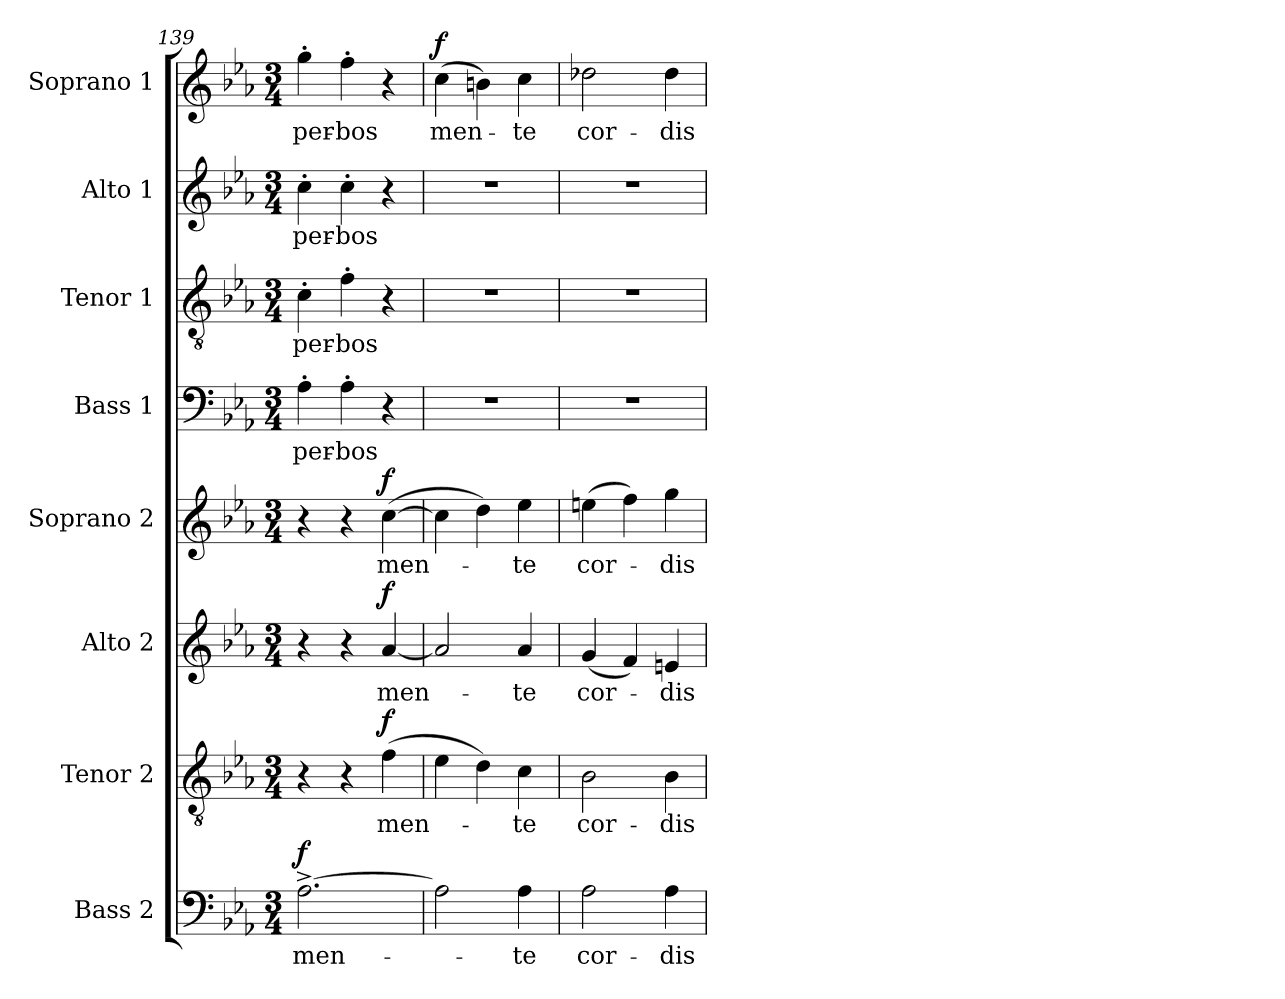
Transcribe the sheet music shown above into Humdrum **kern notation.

**kern	**text	**dynam	**kern	**text	**dynam	**kern	**text	**dynam	**kern	**text	**dynam	**kern	**text	**kern	**text	**kern	**text	**kern	**text	**dynam
*part8	*part8	*part8	*part7	*part7	*part7	*part6	*part6	*part6	*part5	*part5	*part5	*part4	*part4	*part3	*part3	*part2	*part2	*part1	*part1	*part1
*staff8	*staff8	*staff8	*staff7	*staff7	*staff7	*staff6	*staff6	*staff6	*staff5	*staff5	*staff5	*staff4	*staff4	*staff3	*staff3	*staff2	*staff2	*staff1	*staff1	*staff1
*I"Bass 2	*	*	*I"Tenor 2	*	*	*I"Alto 2	*	*	*I"Soprano 2	*	*	*I"Bass 1	*	*I"Tenor 1	*	*I"Alto 1	*	*I"Soprano 1	*	*
*I'B 2.	*	*	*I'T 2.	*	*	*I'A 2.	*	*	*I'S 2.	*	*	*I'B 1.	*	*I'T 1.	*	*I'A 1.	*	*I'S 1.	*	*
!!LO:LB:g=z
*clefF4	*	*	*clefGv2	*	*	*clefG2	*	*	*clefG2	*	*	*clefF4	*	*clefGv2	*	*clefG2	*	*clefG2	*	*
*	*	*	*ITrd7c12	*	*	*	*	*	*	*	*	*	*	*ITrd7c12	*	*	*	*	*	*
*k[b-e-a-]	*	*	*k[b-e-a-]	*	*	*k[b-e-a-]	*	*	*k[b-e-a-]	*	*	*k[b-e-a-]	*	*k[b-e-a-]	*	*k[b-e-a-]	*	*k[b-e-a-]	*	*
*E-:	*	*	*E-:	*	*	*E-:	*	*	*E-:	*	*	*E-:	*	*E-:	*	*E-:	*	*E-:	*	*
*M3/4	*	*	*M3/4	*	*	*M3/4	*	*	*M3/4	*	*	*M3/4	*	*M3/4	*	*M3/4	*	*M3/4	*	*
=139	=139	=139	=139	=139	=139	=139	=139	=139	=139	=139	=139	=139	=139	=139	=139	=139	=139	=139	=139	=139
!	!LO:LY:b:color=#000000	!	!	!	!	!	!	!	!	!	!	!	!	!	!	!	!	!	!	!
!	!	!	!	!	!	!	!	!	!	!	!	!	!LO:LY:b:color=#000000	!	!	!	!	!	!	!
!	!	!	!	!	!	!	!	!	!	!	!	!	!	!	!LO:LY:b:color=#000000	!	!	!	!	!
!	!	!	!	!	!	!	!	!	!	!	!	!	!	!	!	!	!LO:LY:b:color=#000000	!	!	!
!	!	!	!	!	!	!	!	!	!	!	!	!	!	!	!	!	!	!	!LO:LY:b:color=#000000	!
[2.A-^i\	men-	f	4r	.	.	4r	.	.	4r	.	.	4A-'i\	-per-	4C'i\	-per-	4cc'i\	-per-	4gg'i\	-per-	.
!	!	!	!	!	!	!	!	!	!	!	!	!	!LO:LY:b:color=#000000	!	!	!	!	!	!	!
!	!	!	!	!	!	!	!	!	!	!	!	!	!	!	!LO:LY:b:color=#000000	!	!	!	!	!
!	!	!	!	!	!	!	!	!	!	!	!	!	!	!	!	!	!LO:LY:b:color=#000000	!	!	!
!	!	!	!	!	!	!	!	!	!	!	!	!	!	!	!	!	!	!	!LO:LY:b:color=#000000	!
.	.	.	4r	.	.	4r	.	.	4r	.	.	4A-'i\	-bos	4F'i\	-bos	4cc'i\	-bos	4ff'i\	-bos	.
!	!	!	!	!LO:LY:b:color=#000000	!	!	!	!	!	!	!	!	!	!	!	!	!	!	!	!
!	!	!	!	!	!	!	!LO:LY:b:color=#000000	!	!	!	!	!	!	!	!	!	!	!	!	!
!	!	!	!	!	!	!	!	!	!	!LO:LY:b:color=#000000	!	!	!	!	!	!	!	!	!	!
.	.	.	(4Fi\	men-	f	[4a-i/	men-	f	([4cci\	men-	f	4r	.	4r	.	4r	.	4r	.	.
=140	=140	=140	=140	=140	=140	=140	=140	=140	=140	=140	=140	=140	=140	=140	=140	=140	=140	=140	=140	=140
!	!	!	!	!	!	!	!	!	!	!	!	!LO:N:vis=1	!	!LO:N:vis=1	!	!LO:N:vis=1	!	!	!	!
!	!	!	!	!	!	!	!	!	!	!	!	!	!	!	!	!	!	!	!LO:LY:b:color=#000000	!
2A-i\]	.	.	4E-i\	.	.	2a-i/]	.	.	4cci\]	.	.	2.r	.	2.r	.	2.r	.	(4cci\	men-	f
.	.	.	4Di\)	.	.	.	.	.	4ddi\)	.	.	.	.	.	.	.	.	4bni\)	.	.
!	!LO:LY:b:color=#000000	!	!	!	!	!	!	!	!	!	!	!	!	!	!	!	!	!	!	!
!	!	!	!	!LO:LY:b:color=#000000	!	!	!	!	!	!	!	!	!	!	!	!	!	!	!	!
!	!	!	!	!	!	!	!LO:LY:b:color=#000000	!	!	!	!	!	!	!	!	!	!	!	!	!
!	!	!	!	!	!	!	!	!	!	!LO:LY:b:color=#000000	!	!	!	!	!	!	!	!	!	!
!	!	!	!	!	!	!	!	!	!	!	!	!	!	!	!	!	!	!	!LO:LY:b:color=#000000	!
4A-i\	-te	.	4Ci\	-te	.	4a-i/	-te	.	4ee-i\	-te	.	.	.	.	.	.	.	4cci\	-te	.
=141	=141	=141	=141	=141	=141	=141	=141	=141	=141	=141	=141	=141	=141	=141	=141	=141	=141	=141	=141	=141
!	!LO:LY:b:color=#000000	!	!	!	!	!	!	!	!	!	!	!	!	!	!	!	!	!	!	!
!	!	!	!	!LO:LY:b:color=#000000	!	!	!	!	!	!	!	!	!	!	!	!	!	!	!	!
!	!	!	!	!	!	!	!LO:LY:b:color=#000000	!	!	!	!	!	!	!	!	!	!	!	!	!
!	!	!	!	!	!	!	!	!	!	!LO:LY:b:color=#000000	!	!LO:N:vis=1	!	!LO:N:vis=1	!	!LO:N:vis=1	!	!	!	!
!	!	!	!	!	!	!	!	!	!	!	!	!	!	!	!	!	!	!	!LO:LY:b:color=#000000	!
2A-i\	cor-	.	2BB-i\	cor-	.	(4gi/	cor-	.	(4eeni\	cor-	.	2.r	.	2.r	.	2.r	.	2dd-Xi\	cor-	.
.	.	.	.	.	.	4fi/)	.	.	4ffi\)	.	.	.	.	.	.	.	.	.	.	.
!	!LO:LY:b:color=#000000	!	!	!	!	!	!	!	!	!	!	!	!	!	!	!	!	!	!	!
!	!	!	!	!LO:LY:b:color=#000000	!	!	!	!	!	!	!	!	!	!	!	!	!	!	!	!
!	!	!	!	!	!	!	!LO:LY:b:color=#000000	!	!	!	!	!	!	!	!	!	!	!	!	!
!	!	!	!	!	!	!	!	!	!	!LO:LY:b:color=#000000	!	!	!	!	!	!	!	!	!	!
!	!	!	!	!	!	!	!	!	!	!	!	!	!	!	!	!	!	!	!LO:LY:b:color=#000000	!
4A-i\	-dis	.	4BB-i\	-dis	.	4eni/	-dis	.	4ggi\	-dis	.	.	.	.	.	.	.	4dd-i\	-dis	.
=	=	=	=	=	=	=	=	=	=	=	=	=	=	=	=	=	=	=	=	=
*-	*-	*-	*-	*-	*-	*-	*-	*-	*-	*-	*-	*-	*-	*-	*-	*-	*-	*-	*-	*-
